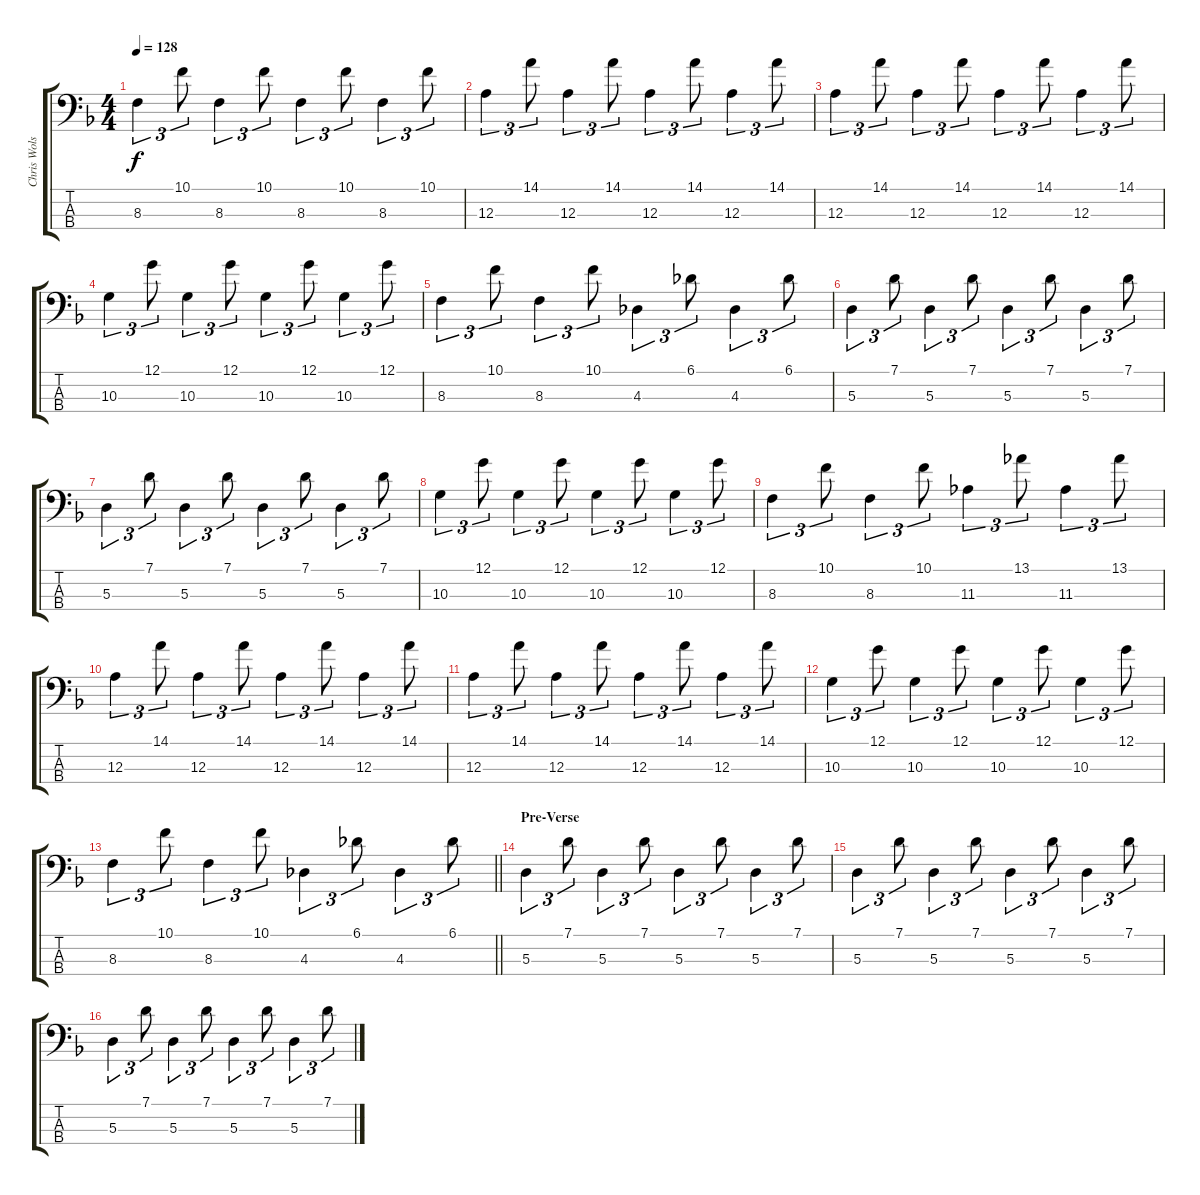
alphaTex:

\track ("Chris Wolstenholme Bass" "Chris Wols") {instrument electricbassfinger}
\staff {score tabs}
\tuning (G2 D2 A1 D1) {hide}
\ts (4 4)
\tempo 128
\clef f4
\ks dminor
8.3.4{tu (3 2) dy f} 10.1.8{tu (3 2)} 8.3.4{tu (3 2)} 10.1.8{tu (3 2)} 8.3.4{tu (3 2)} 10.1.8{tu (3 2)} 8.3.4{tu (3 2)} 10.1.8{tu (3 2)} |
12.3.4{tu (3 2)} 14.1.8{tu (3 2)} 12.3.4{tu (3 2)} 14.1.8{tu (3 2)} 12.3.4{tu (3 2)} 14.1.8{tu (3 2)} 12.3.4{tu (3 2)} 14.1.8{tu (3 2)} |
12.3.4{tu (3 2)} 14.1.8{tu (3 2)} 12.3.4{tu (3 2)} 14.1.8{tu (3 2)} 12.3.4{tu (3 2)} 14.1.8{tu (3 2)} 12.3.4{tu (3 2)} 14.1.8{tu (3 2)} |
10.3.4{tu (3 2)} 12.1.8{tu (3 2)} 10.3.4{tu (3 2)} 12.1.8{tu (3 2)} 10.3.4{tu (3 2)} 12.1.8{tu (3 2)} 10.3.4{tu (3 2)} 12.1.8{tu (3 2)} |
8.3.4{tu (3 2)} 10.1.8{tu (3 2)} 8.3.4{tu (3 2)} 10.1.8{tu (3 2)} 4.3.4{tu (3 2)} 6.1.8{tu (3 2)} 4.3.4{tu (3 2)} 6.1.8{tu (3 2)} |
5.3.4{tu (3 2)} 7.1.8{tu (3 2)} 5.3.4{tu (3 2)} 7.1.8{tu (3 2)} 5.3.4{tu (3 2)} 7.1.8{tu (3 2)} 5.3.4{tu (3 2)} 7.1.8{tu (3 2)} |
5.3.4{tu (3 2)} 7.1.8{tu (3 2)} 5.3.4{tu (3 2)} 7.1.8{tu (3 2)} 5.3.4{tu (3 2)} 7.1.8{tu (3 2)} 5.3.4{tu (3 2)} 7.1.8{tu (3 2)} |
10.3.4{tu (3 2)} 12.1.8{tu (3 2)} 10.3.4{tu (3 2)} 12.1.8{tu (3 2)} 10.3.4{tu (3 2)} 12.1.8{tu (3 2)} 10.3.4{tu (3 2)} 12.1.8{tu (3 2)} |
8.3.4{tu (3 2)} 10.1.8{tu (3 2)} 8.3.4{tu (3 2)} 10.1.8{tu (3 2)} 11.3.4{tu (3 2)} 13.1.8{tu (3 2)} 11.3.4{tu (3 2)} 13.1.8{tu (3 2)} |
12.3.4{tu (3 2)} 14.1.8{tu (3 2)} 12.3.4{tu (3 2)} 14.1.8{tu (3 2)} 12.3.4{tu (3 2)} 14.1.8{tu (3 2)} 12.3.4{tu (3 2)} 14.1.8{tu (3 2)} |
12.3.4{tu (3 2)} 14.1.8{tu (3 2)} 12.3.4{tu (3 2)} 14.1.8{tu (3 2)} 12.3.4{tu (3 2)} 14.1.8{tu (3 2)} 12.3.4{tu (3 2)} 14.1.8{tu (3 2)} |
10.3.4{tu (3 2)} 12.1.8{tu (3 2)} 10.3.4{tu (3 2)} 12.1.8{tu (3 2)} 10.3.4{tu (3 2)} 12.1.8{tu (3 2)} 10.3.4{tu (3 2)} 12.1.8{tu (3 2)} |
\barLineRight lightlight
8.3.4{tu (3 2)} 10.1.8{tu (3 2)} 8.3.4{tu (3 2)} 10.1.8{tu (3 2)} 4.3.4{tu (3 2)} 6.1.8{tu (3 2)} 4.3.4{tu (3 2)} 6.1.8{tu (3 2)} |
\section ("" "Pre-Verse")
5.3.4{tu (3 2)} 7.1.8{tu (3 2)} 5.3.4{tu (3 2)} 7.1.8{tu (3 2)} 5.3.4{tu (3 2)} 7.1.8{tu (3 2)} 5.3.4{tu (3 2)} 7.1.8{tu (3 2)} |
5.3.4{tu (3 2)} 7.1.8{tu (3 2)} 5.3.4{tu (3 2)} 7.1.8{tu (3 2)} 5.3.4{tu (3 2)} 7.1.8{tu (3 2)} 5.3.4{tu (3 2)} 7.1.8{tu (3 2)} |
5.3.4{tu (3 2)} 7.1.8{tu (3 2)} 5.3.4{tu (3 2)} 7.1.8{tu (3 2)} 5.3.4{tu (3 2)} 7.1.8{tu (3 2)} 5.3.4{tu (3 2)} 7.1.8{tu (3 2)}
